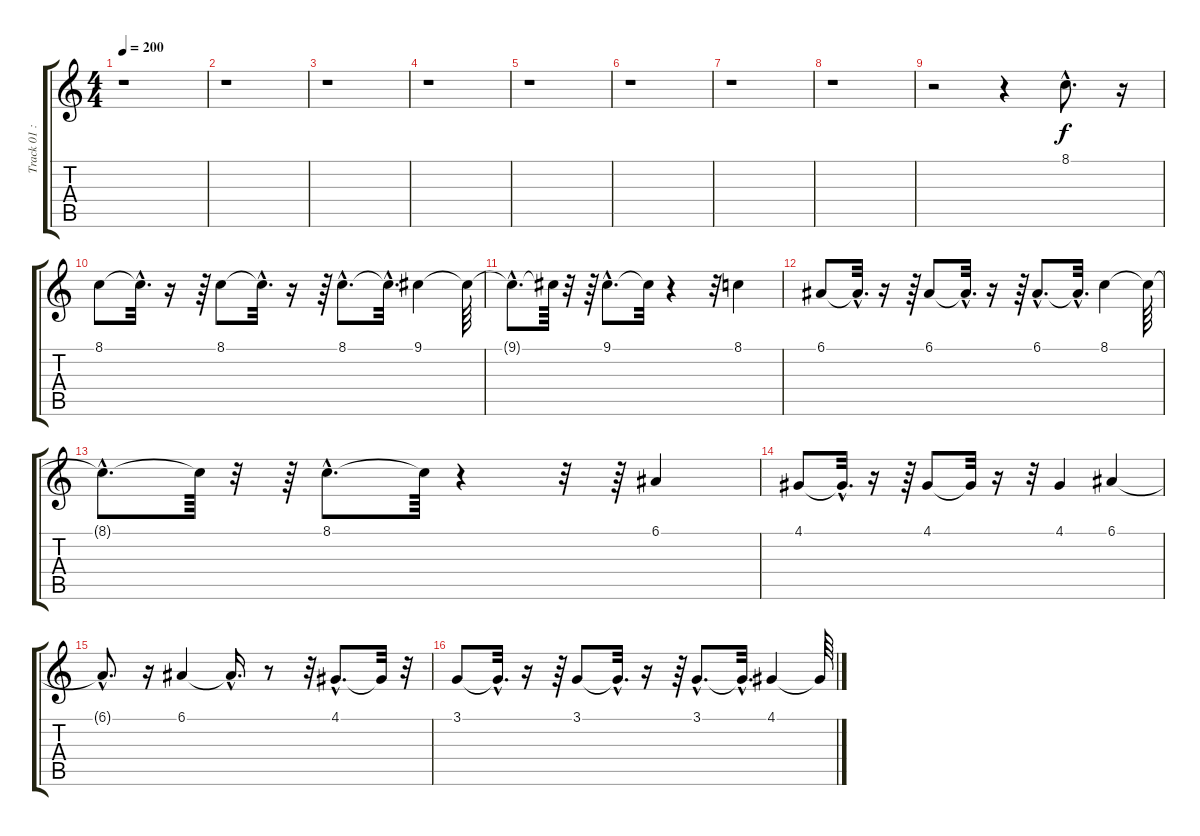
\track ("Track 01 : unspecified" "Track 01 :") {instrument flute}
\staff {score tabs}
\tuning (E4 B3 G3 D3 A2 E2) {hide}
\ts (4 4)
\tempo 200
\clef g2
\ks c
r.1{dy f instrument flute} |
r.1 |
r.1 |
r.1 |
r.1 |
r.1 |
r.1 |
r.1 |
r.2 r.4 8.1{hac}.8{d} r.16 |
8.1.8 8.1{hac t}.32{d} r.16 r.64 8.1.8 8.1{hac t}.32{d} r.16 r.64 8.1{hac}.8{d} 8.1{hac t}.32{d} 9.1.4 9.1{t}.64 |
9.1{hac t}.8{d} 9.1{t}.64 r.32 r.64 9.1{hac}.8{d} 9.1{t}.32 r.4 r.32 8.1.4 |
6.1.8 6.1{hac t}.32{d} r.16 r.64 6.1.8 6.1{hac t}.32{d} r.16 r.64 6.1{hac}.8{d} 6.1{hac t}.32{d} 8.1.4 8.1{t}.64 |
8.1{hac t}.8{d} 8.1{t}.64 r.32 r.64 8.1{hac}.8{d} 8.1{t}.64 r.4 r.32 r.64 6.1.4 |
4.1.8 4.1{hac t}.32{d} r.16 r.64 4.1.8 4.1{t}.32 r.16 r.32 4.1.4 6.1.4 |
6.1{hac t}.8{d} r.16 6.1.4 6.1{hac t}.16{d} r.8 r.32 4.1{hac}.8{d} 4.1{t}.32 r.32 |
3.1.8 3.1{hac t}.32{d} r.16 r.64 3.1.8 3.1{hac t}.32{d} r.16 r.64 3.1{hac}.8{d} 3.1{hac t}.32{d} 4.1.4 4.1{t}.64
